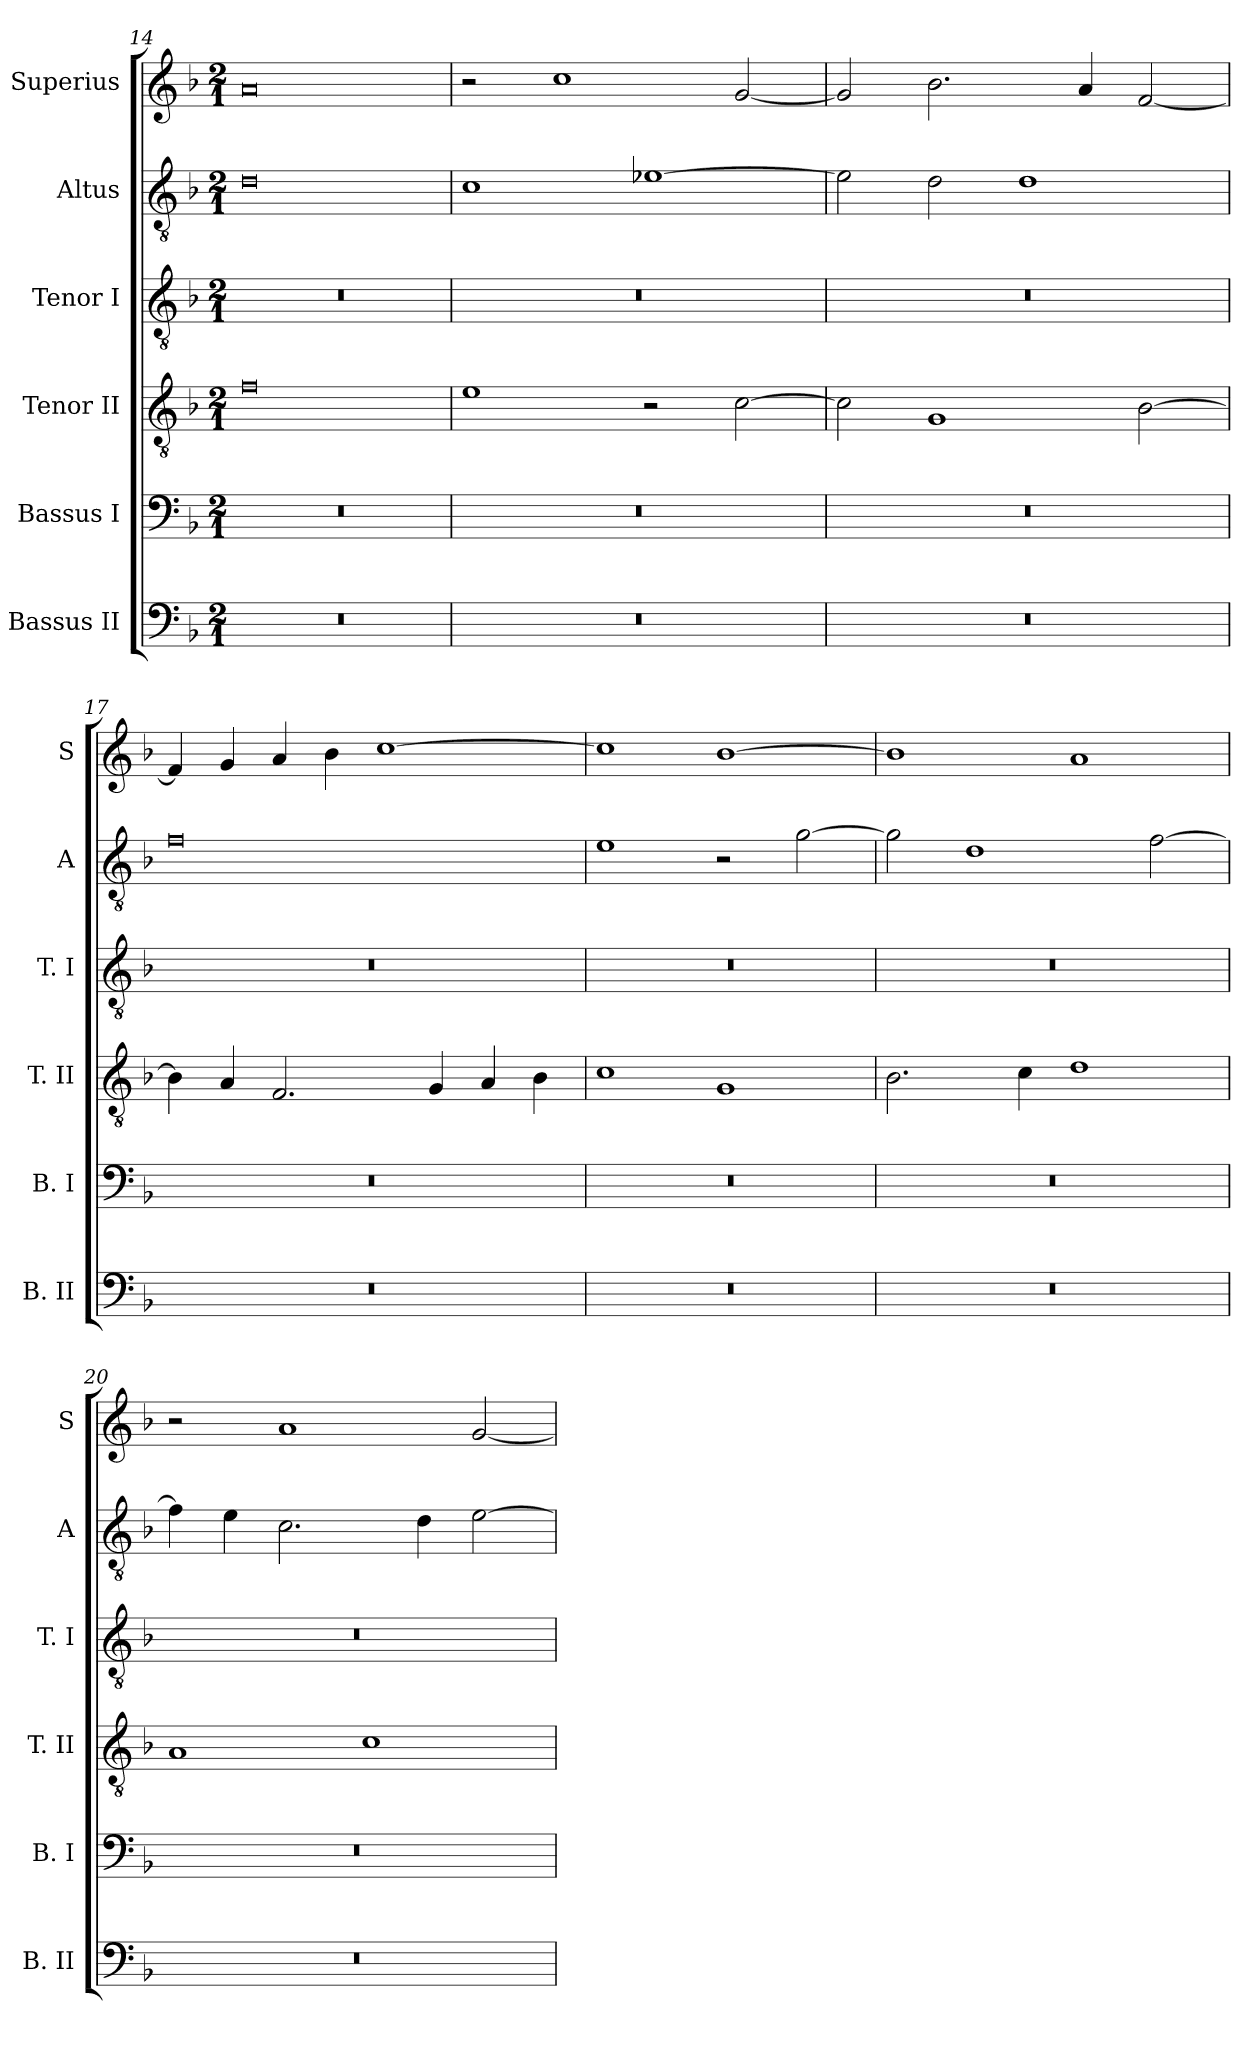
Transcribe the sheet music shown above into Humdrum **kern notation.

**kern	**kern	**kern	**kern	**kern	**kern
*part6	*part5	*part4	*part3	*part2	*part1
*staff6	*staff5	*staff4	*staff3	*staff2	*staff1
*I"Bassus II	*I"Bassus I	*I"Tenor II	*I"Tenor I	*I"Altus	*I"Superius
*I'B. II	*I'B. I	*I'T. II	*I'T. I	*I'A	*I'S
*clefF4	*clefF4	*clefGv2	*clefGv2	*clefGv2	*clefG2
*k[b-]	*k[b-]	*k[b-]	*k[b-]	*k[b-]	*k[b-]
*F:	*F:	*F:	*F:	*F:	*F:
*M2/1	*M2/1	*M2/1	*M2/1	*M2/1	*M2/1
=14	=14	=14	=14	=14	=14
0r	0r	0f	0r	0d	0a
=15	=15	=15	=15	=15	=15
0r	0r	1e	0r	1c	2r
.	.	.	.	.	1cc
.	.	2r	.	[1e-X	.
.	.	[2c	.	.	[2g
=16	=16	=16	=16	=16	=16
0r	0r	2c]	0r	2e-]	2g]
.	.	1G	.	2d	2.b-
.	.	.	.	1d	.
.	.	.	.	.	4a
.	.	[2B-	.	.	[2f
=17	=17	=17	=17	=17	=17
0r	0r	4B-]	0r	0f	4f]
.	.	4A	.	.	4g
.	.	2.F	.	.	4a
.	.	.	.	.	4b-
.	.	.	.	.	[1cc
.	.	4G	.	.	.
.	.	4A	.	.	.
.	.	4B-	.	.	.
=18	=18	=18	=18	=18	=18
0r	0r	1c	0r	1e	1cc]
.	.	1G	.	2r	[1b-
.	.	.	.	[2g	.
=19	=19	=19	=19	=19	=19
0r	0r	2.B-	0r	2g]	1b-]
.	.	.	.	1d	.
.	.	4c	.	.	.
.	.	1d	.	.	1a
.	.	.	.	[2f	.
=20	=20	=20	=20	=20	=20
0r	0r	1A	0r	4f]	2r
.	.	.	.	4e	.
.	.	.	.	2.c	1a
.	.	1c	.	.	.
.	.	.	.	4d	.
.	.	.	.	[2e	[2g
=	=	=	=	=	=
*-	*-	*-	*-	*-	*-
